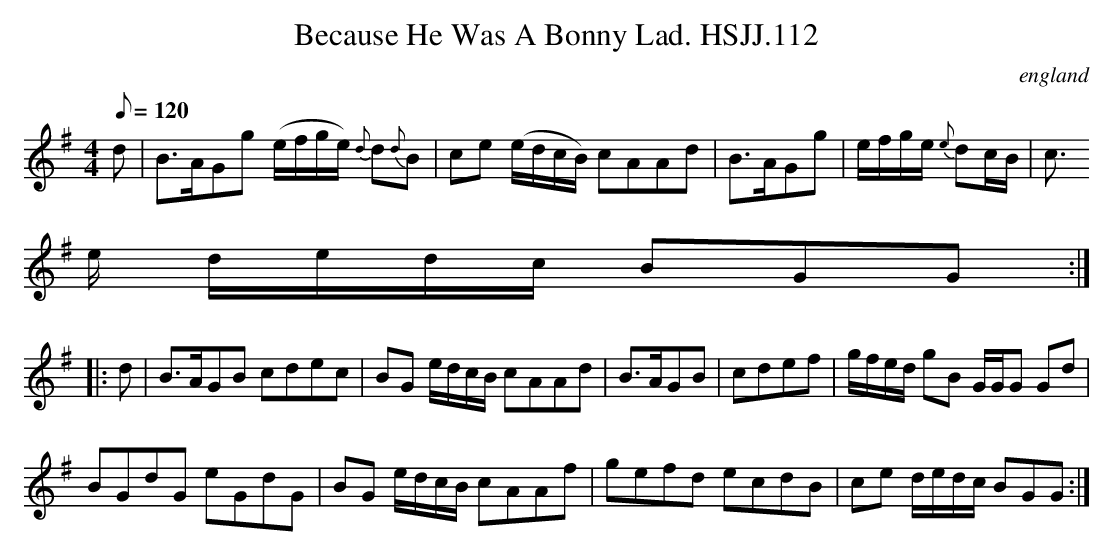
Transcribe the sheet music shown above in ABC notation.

X:1
T:Because He Was A Bonny Lad. HSJJ.112
O:england
M:4/4
L:1/8
Q:120
K:G
d|B>AGg (e/f/g/e/) {d}d{d}B|ce (e/d/c/B/) cAAd|B>AGg|e/f/g/e/ {e}dc/B/|c
>e d/e/d/c/ BGG:|
|:d|B>AGB cdec|BG e/d/c/B/ cAAd|B>AGB|cdef|g/f/e/d/ gB G/G/G Gd|
BGdG eGdG|BG e/d/c/B/ cAAf|gefd ecdB|ce d/e/d/c/ BGG:|]
